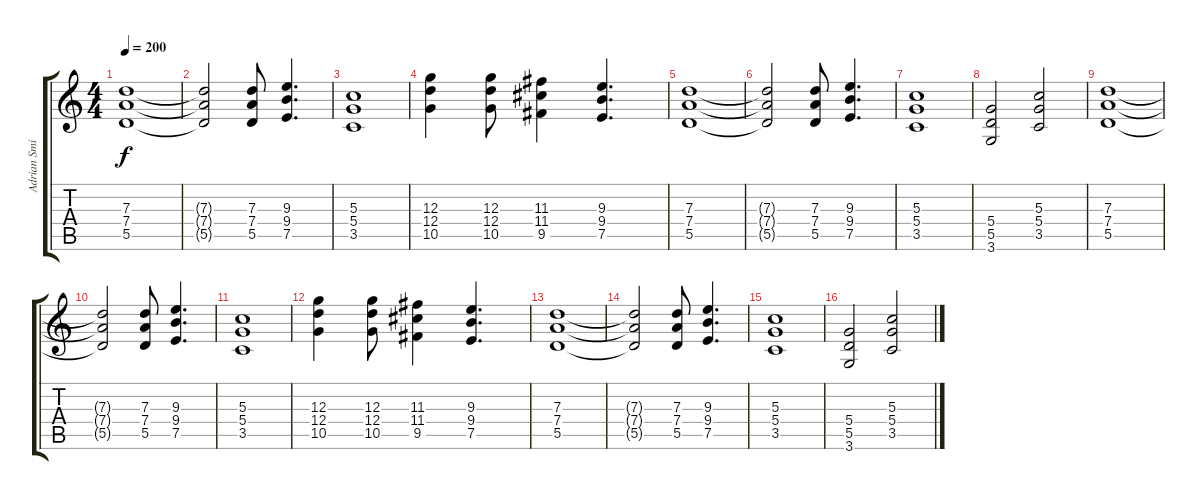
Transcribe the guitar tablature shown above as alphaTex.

\track ("Adrian Smith" "Adrian Smi") {instrument distortionguitar}
\staff {score tabs}
\tuning (E4 B3 G3 D3 A2 E2) {hide}
\ts (4 4)
\tempo 200
\clef g2
\ks c
(7.3 7.4 5.5).1{dy f} |
(7.3{t} 7.4{t} 5.5{t}).2 (7.3 7.4 5.5).8 (9.3 9.4 7.5).4{d} |
(5.3 5.4 3.5).1 |
(12.3 12.4 10.5).4 (12.3 12.4 10.5).8 (11.3 11.4 9.5).4 (9.3 9.4 7.5).4{d} |
(7.3 7.4 5.5).1 |
(7.3{t} 7.4{t} 5.5{t}).2 (7.3 7.4 5.5).8 (9.3 9.4 7.5).4{d} |
(5.3 5.4 3.5).1 |
(5.4 5.5 3.6).2 (5.3 5.4 3.5).2 |
(7.3 7.4 5.5).1 |
(7.3{t} 7.4{t} 5.5{t}).2 (7.3 7.4 5.5).8 (9.3 9.4 7.5).4{d} |
(5.3 5.4 3.5).1 |
(12.3 12.4 10.5).4 (12.3 12.4 10.5).8 (11.3 11.4 9.5).4 (9.3 9.4 7.5).4{d} |
(7.3 7.4 5.5).1 |
(7.3{t} 7.4{t} 5.5{t}).2 (7.3 7.4 5.5).8 (9.3 9.4 7.5).4{d} |
(5.3 5.4 3.5).1 |
(5.4 5.5 3.6).2 (5.3 5.4 3.5).2
